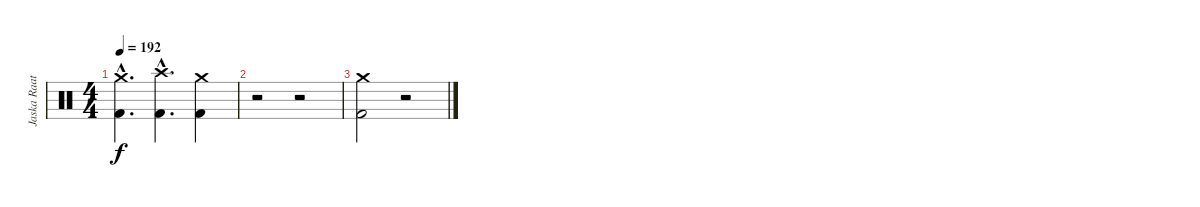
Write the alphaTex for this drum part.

\track ("Jaska Raatikainen" "Jaska Raat") {instrument percussion}
\staff {score}
\articulation defaults
\ts (4 4)
\tempo 192
\clef neutral
\ks c
("Crash medium (hit)"{hac} "Kick (hit) 2"{hac}).4{d dy f} ("Crash high (hit)"{hac} "Kick (hit) 2"{hac}).4{d} ("Crash medium (hit)" "Kick (hit) 2").4 |
r.2 r.2 |
("Crash medium (hit)" "Kick (hit) 2").2 r.2
